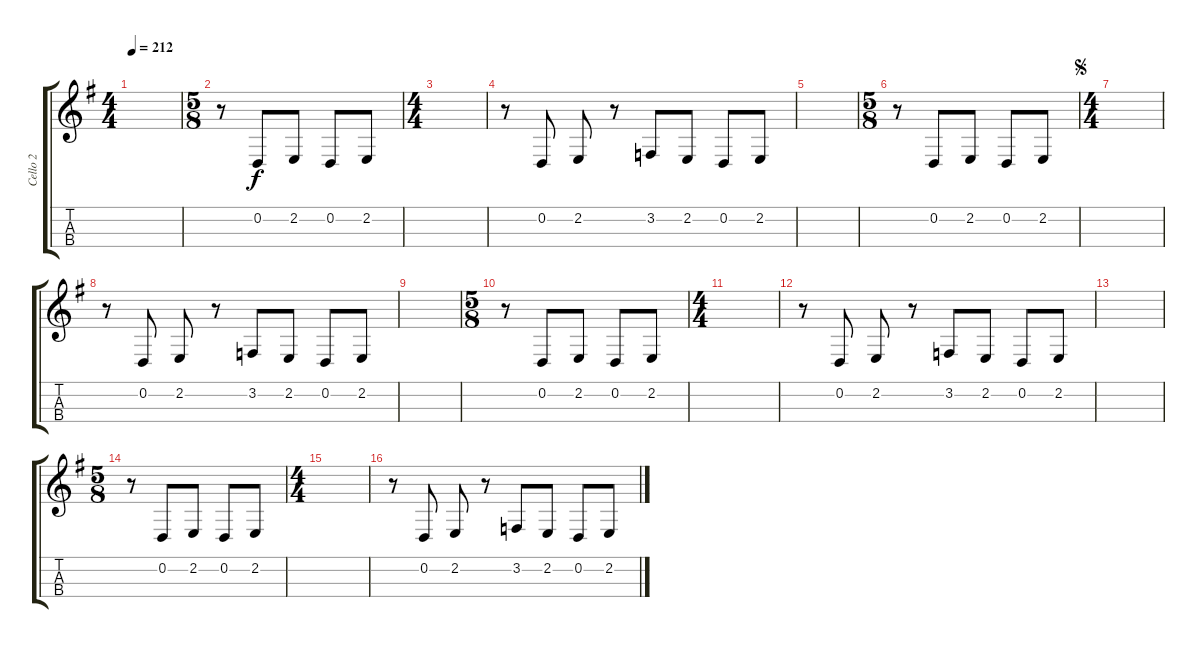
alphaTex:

\track ("Cello 2" "Cello 2") {instrument cello}
\staff {score tabs}
\tuning (A3 D3 G2 C2) {hide}
\ts (4 4)
\tempo 212
\clef g2
\ks g
|
\ts (5 8)
r.8 0.2.8 2.2.8 0.2.8 2.2.8 |
\ts (4 4)
|
r.8 0.2.8 2.2.8 r.8 3.2.8 2.2.8 0.2.8 2.2.8 |
|
\ts (5 8)
r.8 0.2.8 2.2.8 0.2.8 2.2.8 |
\ts (4 4)
\jump segno
|
r.8 0.2.8 2.2.8 r.8 3.2.8 2.2.8 0.2.8 2.2.8 |
|
\ts (5 8)
r.8 0.2.8 2.2.8 0.2.8 2.2.8 |
\ts (4 4)
|
r.8 0.2.8 2.2.8 r.8 3.2.8 2.2.8 0.2.8 2.2.8 |
|
\ts (5 8)
r.8 0.2.8 2.2.8 0.2.8 2.2.8 |
\ts (4 4)
|
r.8 0.2.8 2.2.8 r.8 3.2.8 2.2.8 0.2.8 2.2.8
